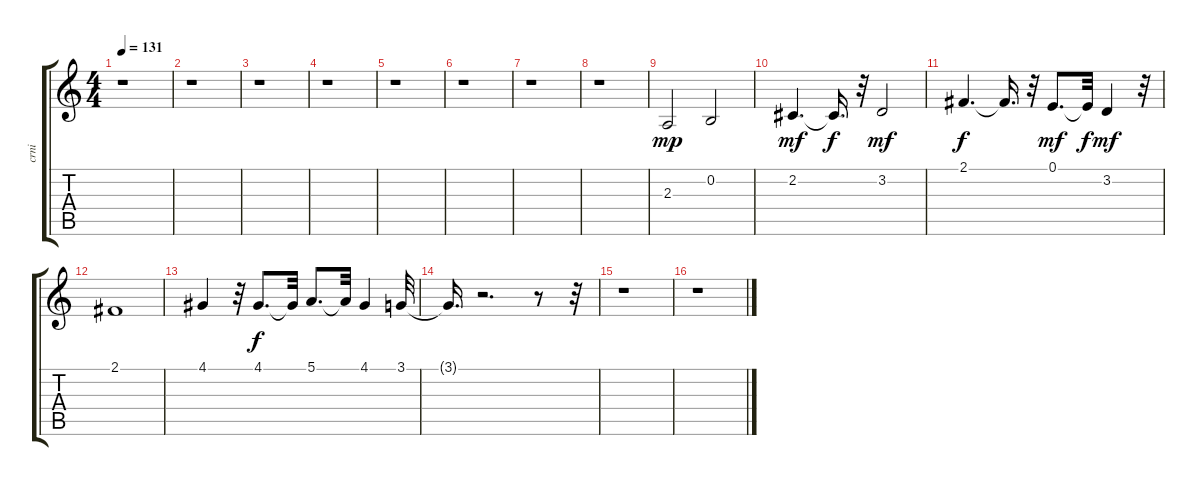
\track ("crni" "crni") {instrument frenchhorn}
\staff {score tabs}
\tuning (E4 B3 G3 D3 A2 E2) {hide}
\ts (4 4)
\tempo 131
\clef g2
\ks c
r.1{dy f} |
r.1 |
r.1 |
r.1 |
r.1 |
r.1 |
r.1 |
r.1 |
2.3.2{dy mp} 0.2.2 |
2.2.4{d dy mf} 2.2{t}.16{d dy f} r.32 3.2.2{dy mf} |
2.1.4{d dy f} 2.1{t}.16{d} r.32 0.1.8{d dy mf} 0.1{t}.32{dy f} 3.2.4{dy mf} r.32 |
2.1.1 |
4.1.4 r.32 4.1.8{d dy f} 4.1{t}.32 5.1.8{d} 5.1{t}.32 4.1.4 3.1.32 |
3.1{t}.16{d} r.2{d} r.8 r.32 |
r.1 |
r.1
